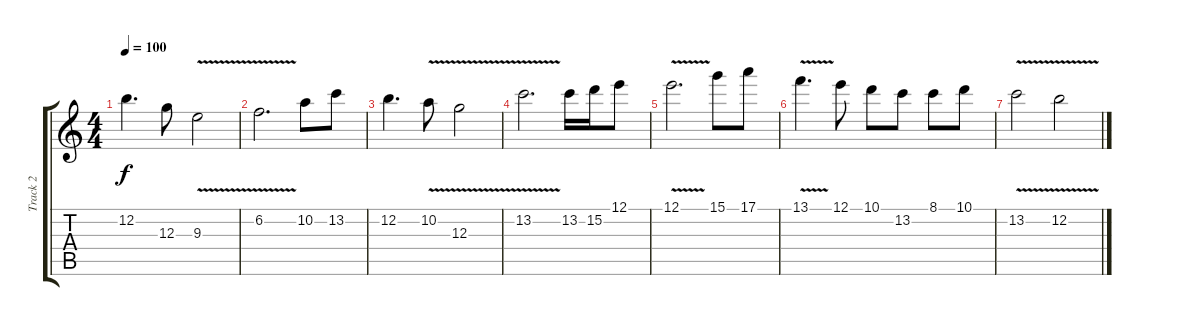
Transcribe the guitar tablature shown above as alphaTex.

\track ("Track 2" "Track 2") {instrument overdrivenguitar}
\staff {score tabs}
\tuning (E4 B3 G3 D3 A2 E2) {hide}
\ts (4 4)
\tempo 100
\clef g2
\ks c
12.2.4{d dy f} 12.3.8 9.3{v}.2 |
6.2{v}.2{d txt " "} 10.2.8 13.2.8 |
12.2.4{d} 10.2{v}.8 12.3{v}.2 |
13.2{v}.2{d} 13.2.16 15.2.16 12.1.8 |
12.1{v}.2{d} 15.1.8 17.1.8 |
13.1{v}.4{d} 12.1.8 10.1.8 13.2.8 8.1.8 10.1.8 |
13.2{v}.2 12.2{v}.2
